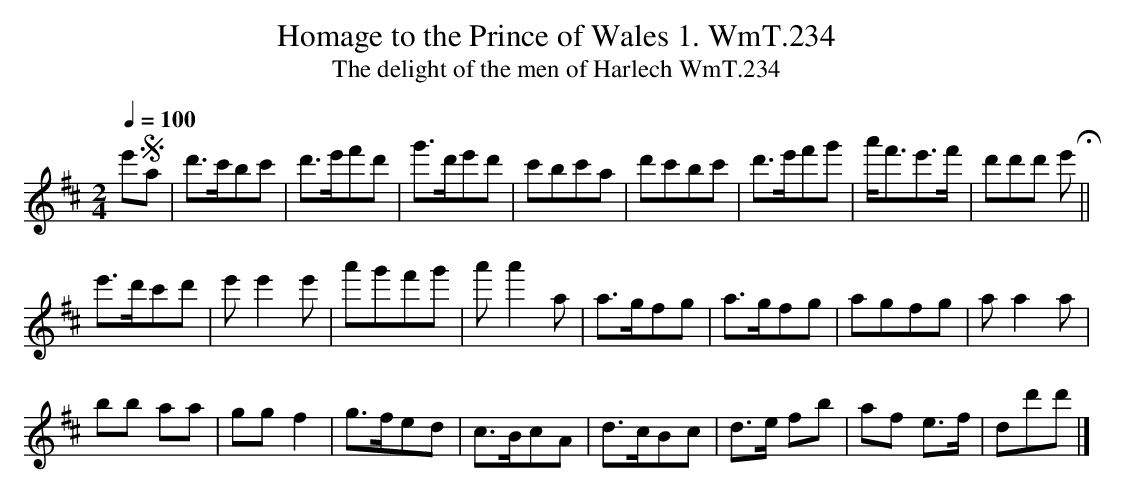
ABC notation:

X:1
T:Homage to the Prince of Wales 1. WmT.234
T:The delight of the men of Harlech WmT.234
M:2/4
L:1/8
Q:1/4=100
K:D
e'!segno!a|d'>c'bc'|d'>e'f'd'|g'>d'e'd'|c'bc'a|d'c'bc'|d'>e'f'g'|a'<f'e'>f'|d'd'd' e'!fermata!||
e'>d'c'd'|e'e'2 e'|a'g'f'g'|a' a'2 a|a>gfg|a>gfg|agfg|a a2 a|
bb aa|gg f2|g>fed|c>BcA|d>cBc|d>e fb|af e>f|dd'd'|]
